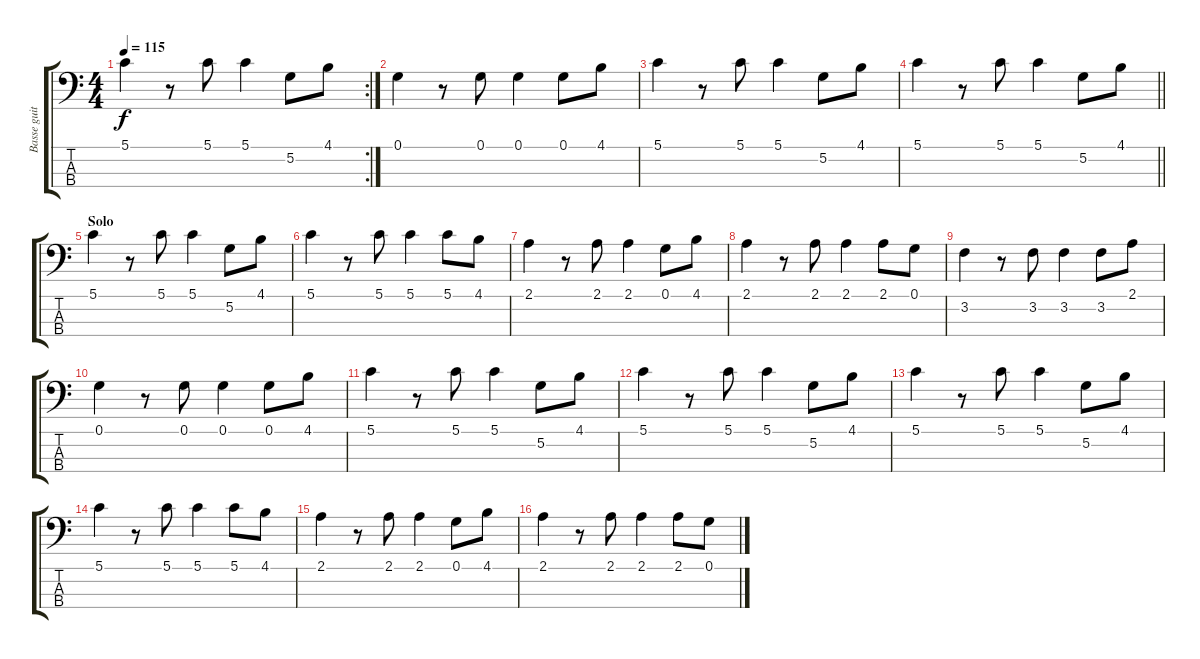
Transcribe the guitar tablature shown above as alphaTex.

\track ("Basse guitare basse" "Basse guit") {instrument acousticbass}
\staff {score tabs}
\tuning (G2 D2 A1 E1) {hide}
\rc 2
\ts (4 4)
\tempo 115
\clef f4
\ks c
5.1.4{dy f} r.8 5.1.8 5.1.4 5.2.8 4.1.8 |
0.1.4 r.8 0.1.8 0.1.4 0.1.8 4.1.8 |
5.1.4 r.8 5.1.8 5.1.4 5.2.8 4.1.8 |
\barLineRight lightlight
5.1.4 r.8 5.1.8 5.1.4 5.2.8 4.1.8 |
\section ("" "Solo")
5.1.4 r.8 5.1.8 5.1.4 5.2.8 4.1.8 |
5.1.4 r.8 5.1.8 5.1.4 5.1.8 4.1.8 |
2.1.4 r.8 2.1.8 2.1.4 0.1.8 4.1.8 |
2.1.4 r.8 2.1.8 2.1.4 2.1.8 0.1.8 |
3.2.4 r.8 3.2.8 3.2.4 3.2.8 2.1.8 |
0.1.4 r.8 0.1.8 0.1.4 0.1.8 4.1.8 |
5.1.4 r.8 5.1.8 5.1.4 5.2.8 4.1.8 |
5.1.4 r.8 5.1.8 5.1.4 5.2.8 4.1.8 |
5.1.4 r.8 5.1.8 5.1.4 5.2.8 4.1.8 |
5.1.4 r.8 5.1.8 5.1.4 5.1.8 4.1.8 |
2.1.4 r.8 2.1.8 2.1.4 0.1.8 4.1.8 |
2.1.4 r.8 2.1.8 2.1.4 2.1.8 0.1.8
